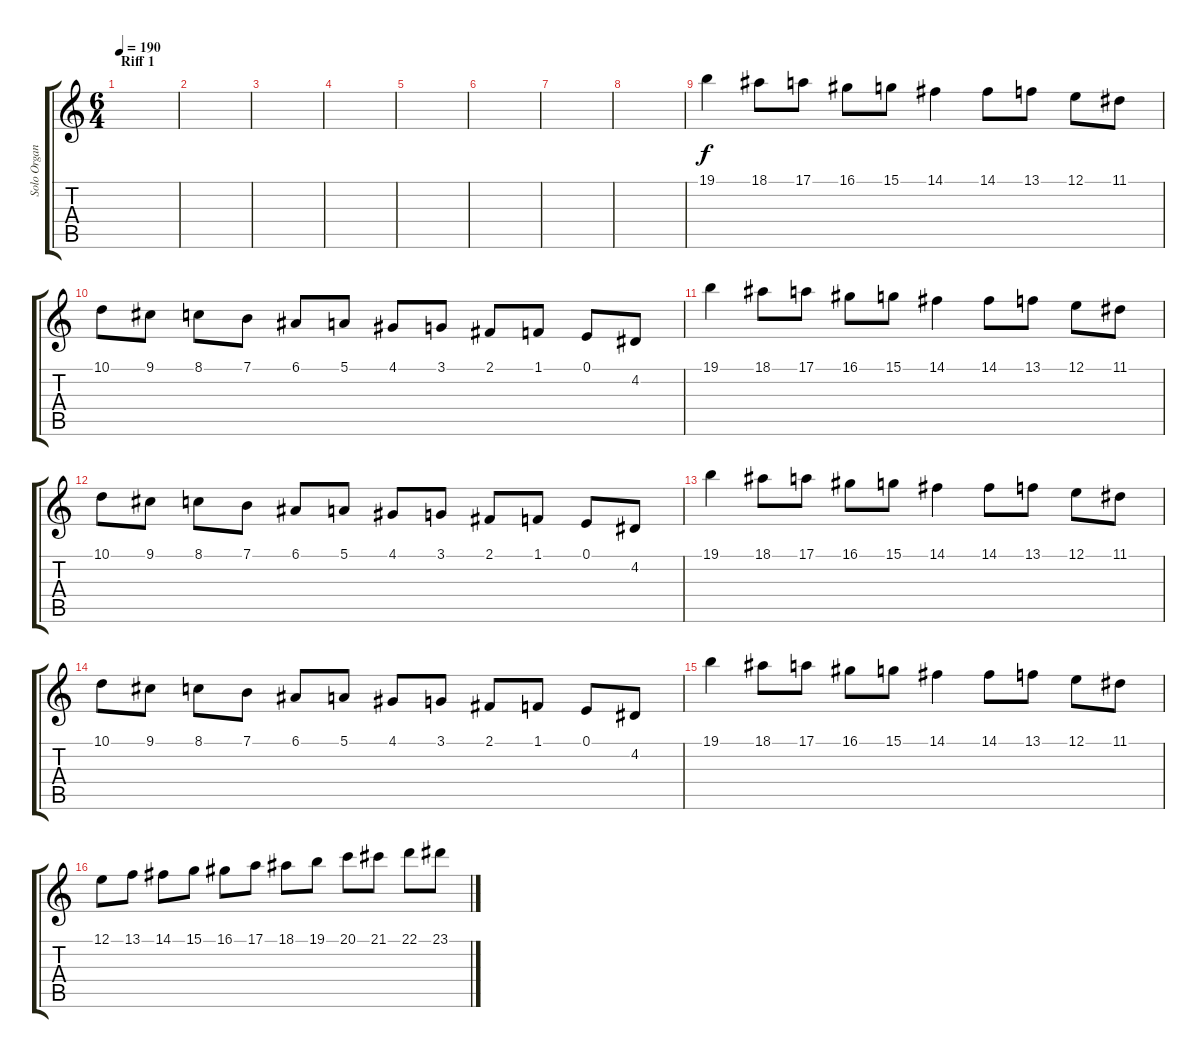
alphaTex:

\track ("Solo Organ" "Solo Organ") {instrument drawbarorgan}
\staff {score tabs}
\tuning (E4 B3 G3 D3 A2 E2) {hide}
\ts (6 4)
\section ("" "Riff 1")
\tempo 190
\clef g2
\ks c
|
|
|
|
|
|
|
|
19.1.4 18.1.8 17.1.8 16.1.8 15.1.8 14.1.4 14.1.8 13.1.8 12.1.8 11.1.8 |
10.1.8 9.1.8 8.1.8 7.1.8 6.1.8 5.1.8 4.1.8 3.1.8 2.1.8 1.1.8 0.1.8 4.2.8 |
19.1.4 18.1.8 17.1.8 16.1.8 15.1.8 14.1.4 14.1.8 13.1.8 12.1.8 11.1.8 |
10.1.8 9.1.8 8.1.8 7.1.8 6.1.8 5.1.8 4.1.8 3.1.8 2.1.8 1.1.8 0.1.8 4.2.8 |
19.1.4 18.1.8 17.1.8 16.1.8 15.1.8 14.1.4 14.1.8 13.1.8 12.1.8 11.1.8 |
10.1.8 9.1.8 8.1.8 7.1.8 6.1.8 5.1.8 4.1.8 3.1.8 2.1.8 1.1.8 0.1.8 4.2.8 |
19.1.4 18.1.8 17.1.8 16.1.8 15.1.8 14.1.4 14.1.8 13.1.8 12.1.8 11.1.8 |
12.1.8 13.1.8 14.1.8 15.1.8 16.1.8 17.1.8 18.1.8 19.1.8 20.1.8 21.1.8 22.1.8 23.1.8
